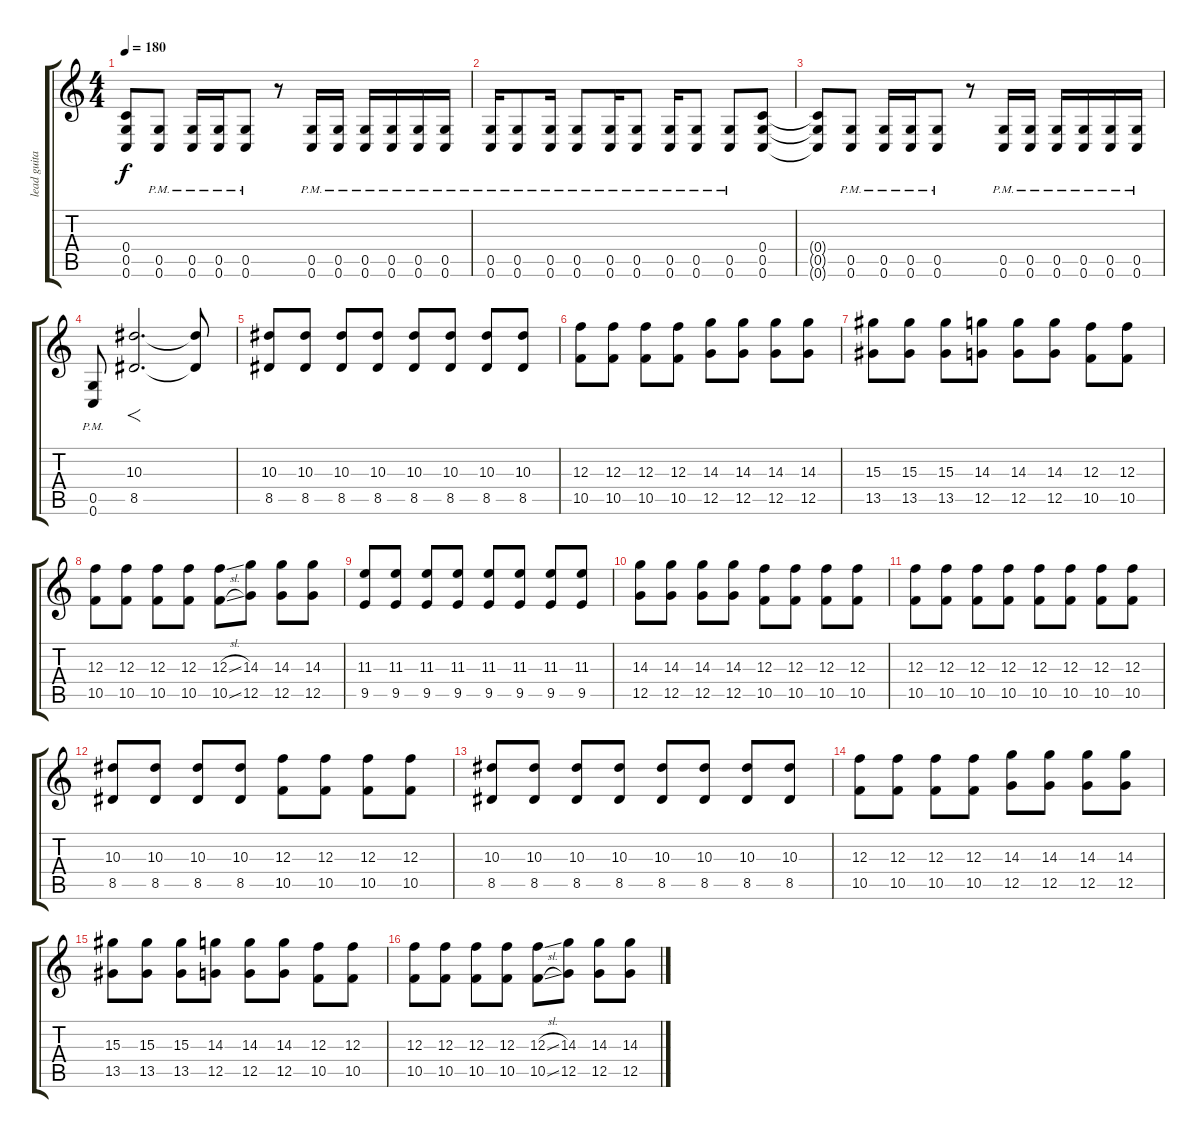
\track ("lead guitar" "lead guita") {instrument distortionguitar}
\staff {score tabs}
\tuning (D4 A3 F3 C3 G2 C2) {hide}
\ts (4 4)
\tempo 180
\clef g2
\ks c
(0.4{t} 0.5{t} 0.6{t}).8{dy f} (0.5{pm} 0.6{pm}).8 (0.5{pm} 0.6{pm}).16 (0.5{pm} 0.6{pm}).16 (0.5{pm} 0.6{pm}).8 r.8 (0.5{pm} 0.6{pm}).16 (0.5{pm} 0.6{pm}).16 (0.5{pm} 0.6{pm}).16 (0.5{pm} 0.6{pm}).16 (0.5{pm} 0.6{pm}).16 (0.5{pm} 0.6{pm}).16 |
(0.5{pm} 0.6{pm}).16 (0.5{pm} 0.6{pm}).8 (0.5{pm} 0.6{pm}).16 (0.5{pm} 0.6{pm}).8 (0.5{pm} 0.6{pm}).16 (0.5{pm} 0.6{pm}).8 (0.5{pm} 0.6{pm}).16 (0.5{pm} 0.6{pm}).8 (0.5{pm} 0.6{pm}).8 (0.4 0.5 0.6).8 |
(0.4{t} 0.5{t} 0.6{t}).8 (0.5{pm} 0.6{pm}).8 (0.5{pm} 0.6{pm}).16 (0.5{pm} 0.6{pm}).16 (0.5{pm} 0.6{pm}).8 r.8 (0.5{pm} 0.6{pm}).16 (0.5{pm} 0.6{pm}).16 (0.5{pm} 0.6{pm}).16 (0.5{pm} 0.6{pm}).16 (0.5{pm} 0.6{pm}).16 (0.5{pm} 0.6{pm}).16 |
(0.5{pm} 0.6{pm}).8 (10.3 8.5).2{f d} (10.3{t} 8.5{t}).8 |
(10.3 8.5).8 (10.3 8.5).8 (10.3 8.5).8 (10.3 8.5).8 (10.3 8.5).8 (10.3 8.5).8 (10.3 8.5).8 (10.3 8.5).8 |
(12.3 10.5).8 (12.3 10.5).8 (12.3 10.5).8 (12.3 10.5).8 (14.3 12.5).8 (14.3 12.5).8 (14.3 12.5).8 (14.3 12.5).8 |
(15.3 13.5).8 (15.3 13.5).8 (15.3 13.5).8 (14.3 12.5).8 (14.3 12.5).8 (14.3 12.5).8 (12.3 10.5).8 (12.3 10.5).8 |
(12.3 10.5).8 (12.3 10.5).8 (12.3 10.5).8 (12.3 10.5).8 (12.3{sl} 10.5{sl}).8 (14.3 12.5).8 (14.3 12.5).8 (14.3 12.5).8 |
(11.3 9.5).8 (11.3 9.5).8 (11.3 9.5).8 (11.3 9.5).8 (11.3 9.5).8 (11.3 9.5).8 (11.3 9.5).8 (11.3 9.5).8 |
(14.3 12.5).8 (14.3 12.5).8 (14.3 12.5).8 (14.3 12.5).8 (12.3 10.5).8 (12.3 10.5).8 (12.3 10.5).8 (12.3 10.5).8 |
(12.3 10.5).8 (12.3 10.5).8 (12.3 10.5).8 (12.3 10.5).8 (12.3 10.5).8 (12.3 10.5).8 (12.3 10.5).8 (12.3 10.5).8 |
(10.3 8.5).8 (10.3 8.5).8 (10.3 8.5).8 (10.3 8.5).8 (12.3 10.5).8 (12.3 10.5).8 (12.3 10.5).8 (12.3 10.5).8 |
(10.3 8.5).8 (10.3 8.5).8 (10.3 8.5).8 (10.3 8.5).8 (10.3 8.5).8 (10.3 8.5).8 (10.3 8.5).8 (10.3 8.5).8 |
(12.3 10.5).8 (12.3 10.5).8 (12.3 10.5).8 (12.3 10.5).8 (14.3 12.5).8 (14.3 12.5).8 (14.3 12.5).8 (14.3 12.5).8 |
(15.3 13.5).8 (15.3 13.5).8 (15.3 13.5).8 (14.3 12.5).8 (14.3 12.5).8 (14.3 12.5).8 (12.3 10.5).8 (12.3 10.5).8 |
(12.3 10.5).8 (12.3 10.5).8 (12.3 10.5).8 (12.3 10.5).8 (12.3{sl} 10.5{sl}).8 (14.3 12.5).8 (14.3 12.5).8 (14.3 12.5).8
